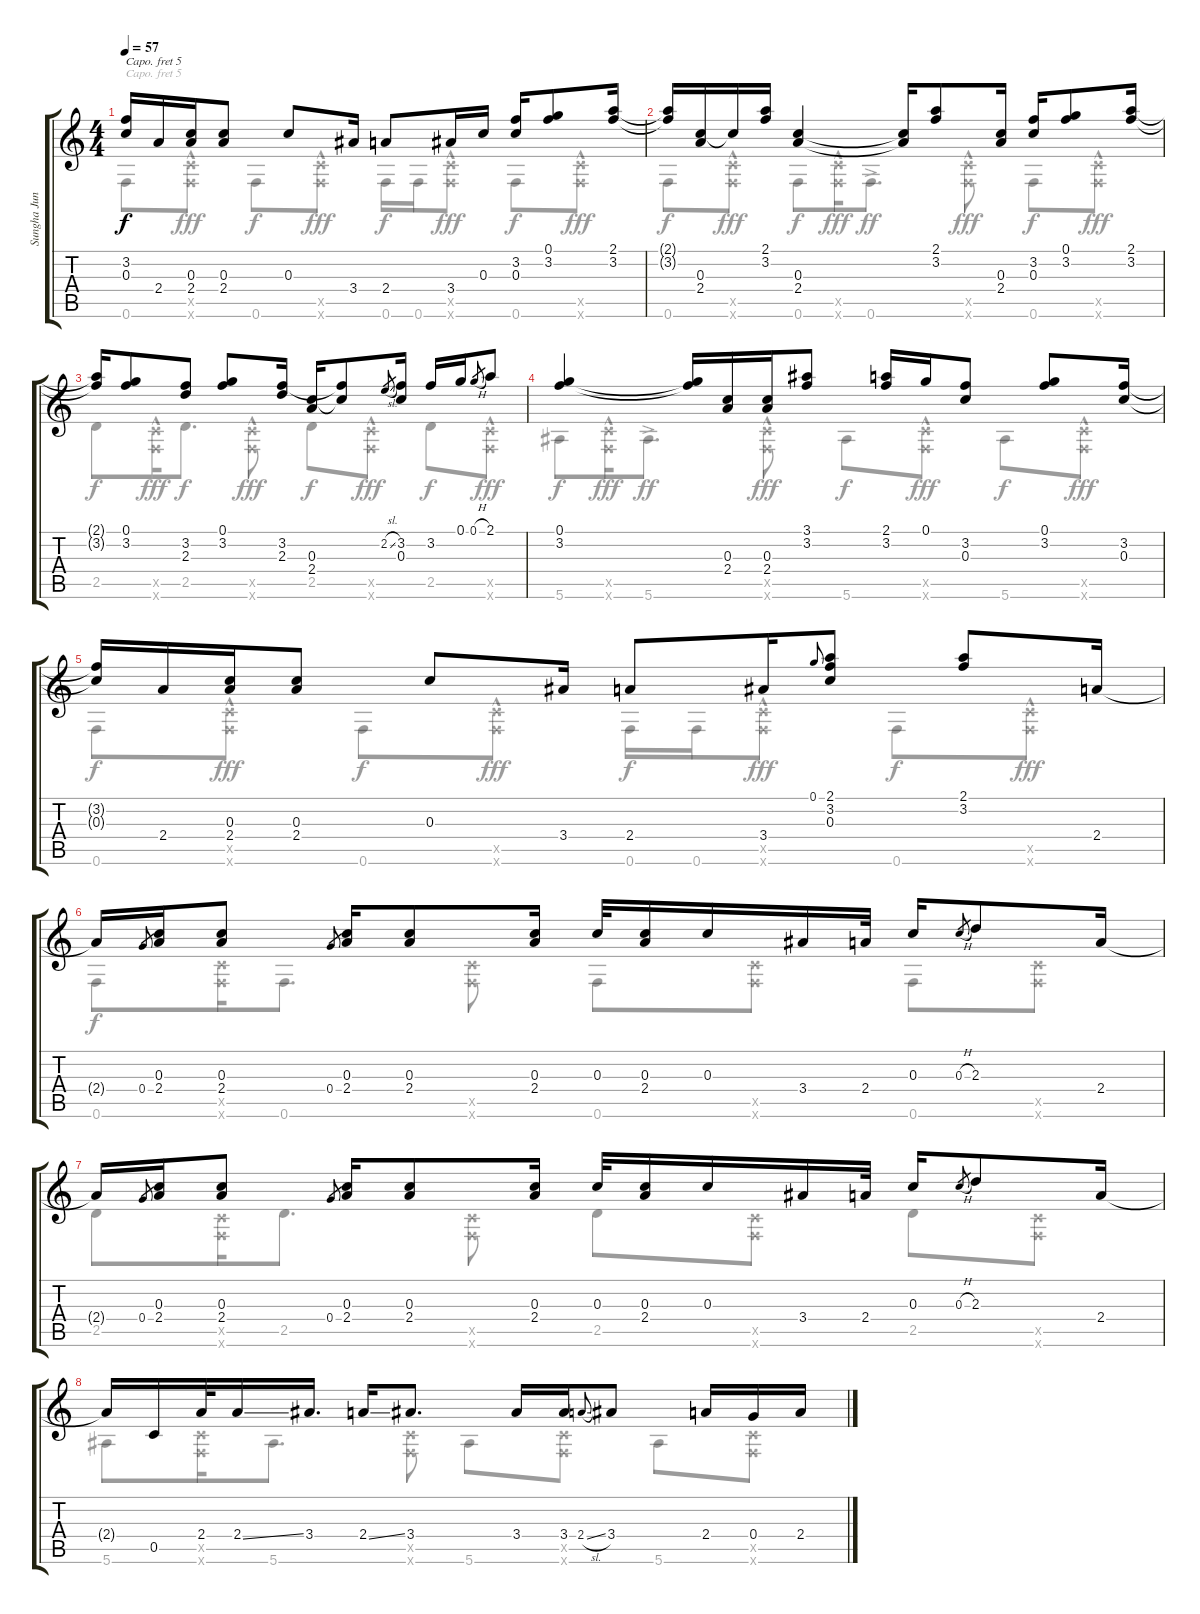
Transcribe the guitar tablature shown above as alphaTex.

\track ("Sungha Jung" "Sungha Jun") {instrument acousticguitarsteel}
\staff {score tabs}
\capo 5
\tuning (D4 A3 G3 D3 G2 C2) {hide}
\voice
\ts (4 4)
\tempo 57
\clef g2
\ks c
(3.2{t} 0.3{t}).16{dy f} 2.4.16 (0.3 2.4).16 (0.3 2.4).8 0.3.8 3.4.16 2.4.8 3.4.16 0.3.16 (3.2 0.3).16 (0.1 3.2).8 (2.1 3.2).16 |
(2.1{t} 3.2{t}).16 (0.3 2.4).16 0.3{t}.16 (2.1 3.2).16 (0.3 2.4).4 (0.3{t} 2.4{t}).16 (2.1 3.2).8 (0.3 2.4).16 (3.2 0.3).16 (0.1 3.2).8 (2.1 3.2).16 |
(2.1{t} 3.2{t}).16 (0.1 3.2).8 (3.2 2.3).8 (0.1 3.2).8 (3.2 2.3).16 (0.3 2.4).16 (3.2{t} 0.3{t}).8 2.2{sl}.8{gr} (3.2 0.3).16 3.2.16 0.1.16 0.1{h}.8{gr} 2.1.8 |
(0.1 3.2).4 (0.1{t} 3.2{t}).16 (0.3 2.4).16 (0.3 2.4).16 (3.1 3.2).8 (2.1 3.2).16 0.1.16 (3.2 0.3).8 (0.1 3.2).8 (3.2 0.3).16 |
(3.2{t} 0.3{t}).16 2.4.16 (0.3 2.4).16 (0.3 2.4).8 0.3.8 3.4.16 2.4.8 3.4.16 0.1.8{gr onbeat} (2.1 3.2 0.3).8 (2.1 3.2).8 2.4.16 |
2.4{t}.16 0.4.8{gr} (0.3 2.4).16 (0.3 2.4).8 0.4.8{gr} (0.3 2.4).16 (0.3 2.4).8 (0.3 2.4).16 0.3.32 (0.3 2.4).16 0.3.16 3.4.16 2.4.32 0.3.16 0.3{h}.8{gr} 2.3.8 2.4.16 |
2.4{t}.16 0.4.8{gr} (0.3 2.4).16 (0.3 2.4).8 0.4.8{gr} (0.3 2.4).16 (0.3 2.4).8 (0.3 2.4).16 0.3.32 (0.3 2.4).16 0.3.16 3.4.16 2.4.32 0.3.16 0.3{h}.8{gr} 2.3.8 2.4.16 |
2.4{t}.16 0.5.16 2.4.32 2.4{ss}.16 3.4.16{d} 2.4{ss}.16 3.4.8{d} 3.4.16 3.4.16 2.4{sl}.8{gr onbeat} 3.4.8 2.4.16 0.4.16 2.4.16
\voice
\clef g2
\ottava regular
\simile none
\ks c
0.6.8{dy f} (0.5{hac x} 0.6{hac x}).8{dy fff} 0.6.8{dy f} (0.5{hac x} 0.6{hac x}).8{dy fff} 0.6.16{dy f} 0.6.16 (0.5{hac x} 0.6{hac x}).8{dy fff} 0.6.8{dy f} (0.5{hac x} 0.6{hac x}).8{dy fff} |
0.6.8{dy f} (0.5{hac x} 0.6{hac x}).8{dy fff} 0.6.8{dy f} (0.5{hac x} 0.6{hac x}).16{dy fff} 0.6{ac}.8{d dy ff} (0.5{hac x} 0.6{hac x}).8{dy fff} 0.6.8{dy f} (0.5{hac x} 0.6{hac x}).8{dy fff} |
2.5.8{dy f} (0.5{hac x} 0.6{hac x}).16{dy fff} 2.5.8{d dy f} (0.5{hac x} 0.6{hac x}).8{dy fff} 2.5.8{dy f} (0.5{hac x} 0.6{hac x}).8{dy fff} 2.5.8{dy f} (0.5{hac x} 0.6{hac x}).8{dy fff} |
5.6.8{dy f} (0.5{hac x} 0.6{hac x}).16{dy fff} 5.6{ac}.8{d dy ff} (0.5{hac x} 0.6{hac x}).8{dy fff} 5.6.8{dy f} (0.5{hac x} 0.6{hac x}).8{dy fff} 5.6.8{dy f} (0.5{hac x} 0.6{hac x}).8{dy fff} |
0.6.8{dy f} (0.5{hac x} 0.6{hac x}).8{dy fff} 0.6.8{dy f} (0.5{hac x} 0.6{hac x}).8{dy fff} 0.6.16{dy f} 0.6.16 (0.5{hac x} 0.6{hac x}).8{dy fff} 0.6.8{dy f} (0.5{hac x} 0.6{hac x}).8{dy fff} |
0.6.8{dy f} (0.5{x} 0.6{x}).16 0.6.8{d} (0.5{x} 0.6{x}).8 0.6.8 (0.5{x} 0.6{x}).8 0.6.8 (0.5{x} 0.6{x}).8 |
2.5.8 (0.5{x} 0.6{x}).16 2.5.8{d} (0.5{x} 0.6{x}).8 2.5.8 (0.5{x} 0.6{x}).8 2.5.8 (0.5{x} 0.6{x}).8 |
5.6.8 (0.5{x} 0.6{x}).16 5.6.8{d} (0.5{x} 0.6{x}).8 5.6.8 (0.5{x} 0.6{x}).8 5.6.8 (0.5{x} 0.6{x}).8
